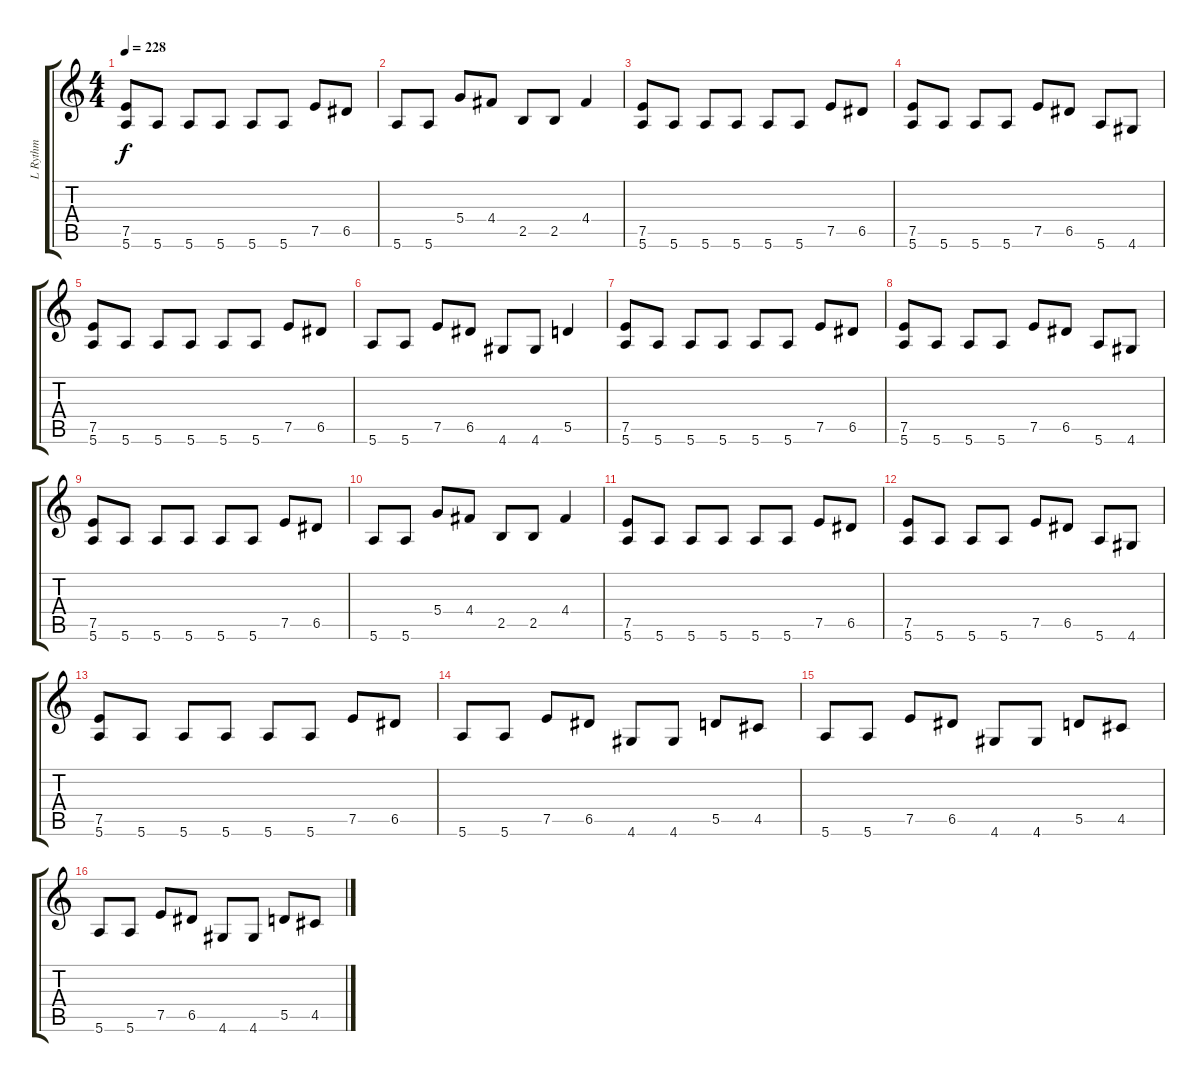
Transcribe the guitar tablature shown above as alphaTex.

\track ("L Rythm" "L Rythm") {instrument distortionguitar}
\staff {score tabs}
\tuning (E4 B3 G3 D3 A2 E2) {hide}
\ts (4 4)
\tempo 228
\clef g2
\ks c
(7.5 5.6).8{dy f} 5.6.8 5.6.8 5.6.8 5.6.8 5.6.8 7.5.8 6.5.8 |
5.6.8 5.6.8 5.4.8 4.4.8 2.5.8 2.5.8 4.4.4 |
(7.5 5.6).8 5.6.8 5.6.8 5.6.8 5.6.8 5.6.8 7.5.8 6.5.8 |
(7.5 5.6).8 5.6.8 5.6.8 5.6.8 7.5.8 6.5.8 5.6.8 4.6.8 |
(7.5 5.6).8 5.6.8 5.6.8 5.6.8 5.6.8 5.6.8 7.5.8 6.5.8 |
5.6.8 5.6.8 7.5.8 6.5.8 4.6.8 4.6.8 5.5.4 |
(7.5 5.6).8 5.6.8 5.6.8 5.6.8 5.6.8 5.6.8 7.5.8 6.5.8 |
(7.5 5.6).8 5.6.8 5.6.8 5.6.8 7.5.8 6.5.8 5.6.8 4.6.8 |
(7.5 5.6).8 5.6.8 5.6.8 5.6.8 5.6.8 5.6.8 7.5.8 6.5.8 |
5.6.8 5.6.8 5.4.8 4.4.8 2.5.8 2.5.8 4.4.4 |
(7.5 5.6).8 5.6.8 5.6.8 5.6.8 5.6.8 5.6.8 7.5.8 6.5.8 |
(7.5 5.6).8 5.6.8 5.6.8 5.6.8 7.5.8 6.5.8 5.6.8 4.6.8 |
(7.5 5.6).8 5.6.8 5.6.8 5.6.8 5.6.8 5.6.8 7.5.8 6.5.8 |
5.6.8 5.6.8 7.5.8 6.5.8 4.6.8 4.6.8 5.5.8 4.5.8 |
5.6.8 5.6.8 7.5.8 6.5.8 4.6.8 4.6.8 5.5.8 4.5.8 |
5.6.8 5.6.8 7.5.8 6.5.8 4.6.8 4.6.8 5.5.8 4.5.8
